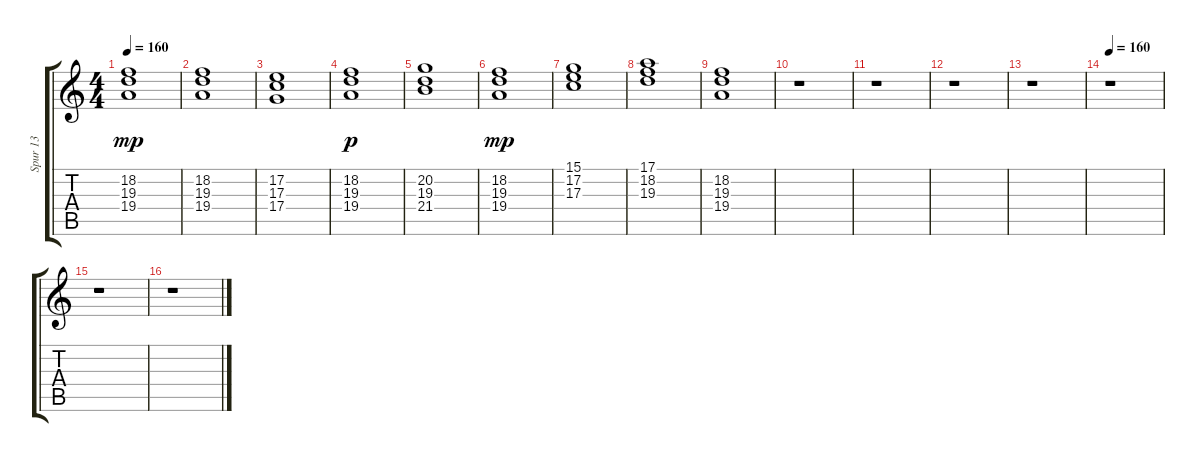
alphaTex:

\track ("Spur 13" "Spur 13") {instrument fx6goblins}
\staff {score tabs}
\tuning (E4 B3 G3 D3 A2 E2) {hide}
\ts (4 4)
\tempo 160
\clef g2
\ks c
(18.2 19.3 19.4).1{dy mp} |
(18.2 19.3 19.4).1 |
(17.2 17.3 17.4).1 |
(18.2 19.3 19.4).1{dy p} |
(20.2 19.3 21.4).1 |
(18.2 19.3 19.4).1{dy mp} |
(15.1 17.2 17.3).1 |
(17.1 18.2 19.3).1 |
(18.2 19.3 19.4).1 |
r.1 |
r.1 |
r.1 |
r.1 |
\tempo 160
r.1 |
r.1 |
r.1
